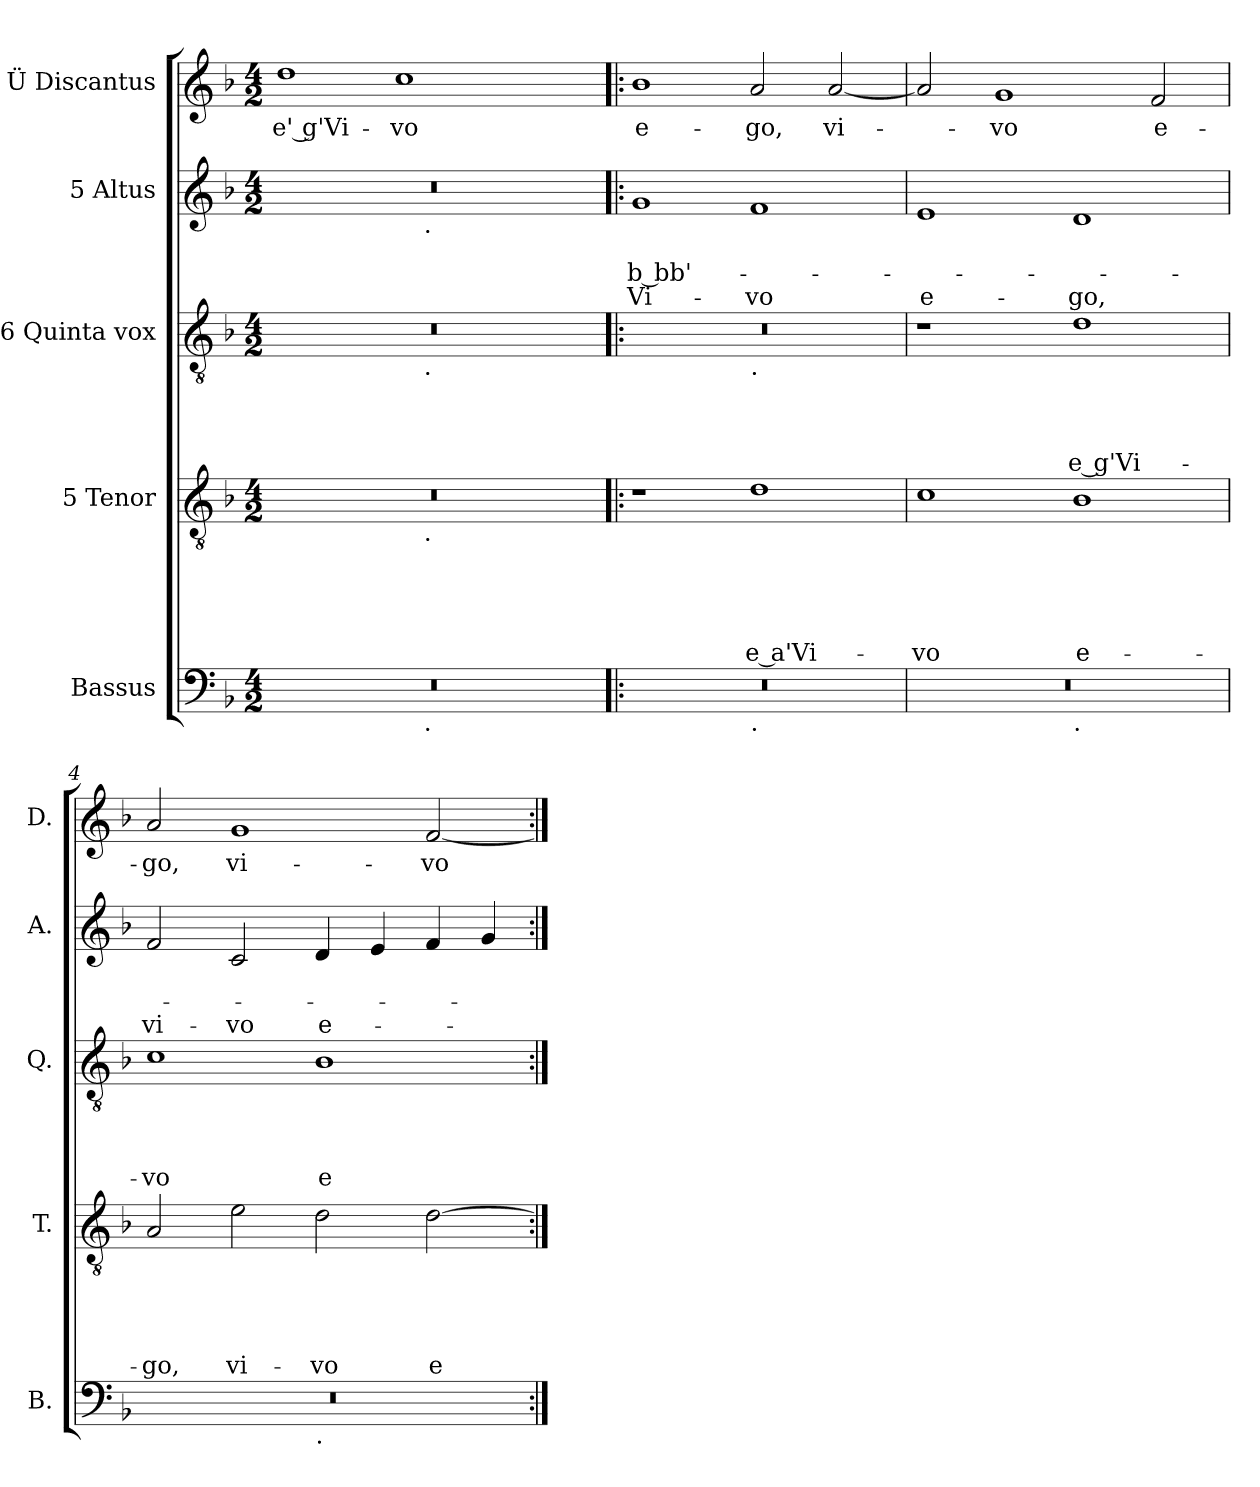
**kern	**kern	**text	**text	**text	**text	**text	**kern	**text	**text	**text	**text	**kern	**text	**text	**text	**kern	**text
*part5	*part4	*part4	*part4	*part4	*part4	*part4	*part3	*part3	*part3	*part3	*part3	*part2	*part2	*part2	*part2	*part1	*part1
*staff5	*staff4	*staff4	*staff4	*staff4	*staff4	*staff4	*staff3	*staff3	*staff3	*staff3	*staff3	*staff2	*staff2	*staff2	*staff2	*staff1	*staff1
*I"Bassus	*I"5 Tenor	*	*	*	*	*	*I"6 Quinta vox	*	*	*	*	*I"5 Altus	*	*	*	*I"Ü Discantus	*
*I'B.	*I'T.	*	*	*	*	*	*I'Q.	*	*	*	*	*I'A.	*	*	*	*I'D.	*
*clefF4	*clefGv2	*	*	*	*	*	*clefGv2	*	*	*	*	*clefG2	*	*	*	*clefG2	*
*k[b-]	*k[b-]	*	*	*	*	*	*k[b-]	*	*	*	*	*k[b-]	*	*	*	*k[b-]	*
*F:	*F:	*	*	*	*	*	*F:	*	*	*	*	*F:	*	*	*	*F:	*
*M4/2	*M4/2	*	*	*	*	*	*M4/2	*	*	*	*	*M4/2	*	*	*	*M4/2	*
=1	=1	=1	=1	=1	=1	=1	=1	=1	=1	=1	=1	=1	=1	=1	=1	=1	=1
!LO:TX:b:t=G d'	!	!	!	!	!	!	!	!	!	!	!	!	!	!	!	!	!
!	!	!	!	!	!	!	!	!	!	!	!	!	!	!	!	!	!LO:LY:b:rj
*^	*^	*	*	*	*	*	*^	*	*	*	*	*^	*	*	*	*	*
0r	1ryy	0r	1ryy	.	.	.	.	.	0r	1ryy	.	.	.	.	0r	1ryy	.	.	.	1dd	e' g'Vi-
!	!	!	!	!	!	!	!	!	!	!	!	!	!	!	!	!	!	!	!	!	!LO:LY:b
.	16.ryy	.	16.ryy	.	.	.	.	.	.	16.ryy	.	.	.	.	.	16.ryy	.	.	.	1cc	-vo
!	!	!	!	!	!	!	!	!	!	!	!	!	!	!	!	!LO:TX:b:t=.	!	!	!	!	!
!	!	!	!	!	!	!	!	!	!	!LO:TX:b:t=.	!	!	!	!	!	!	!	!	!	!	!
!	!	!	!LO:TX:b:t=.	!	!	!	!	!	!	!	!	!	!	!	!	!	!	!	!	!	!
!	!LO:TX:b:t=.	!	!	!	!	!	!	!	!	!	!	!	!	!	!	!	!	!	!	!	!
.	2ryy	.	2ryy	.	.	.	.	.	.	2ryy	.	.	.	.	.	2ryy	.	.	.	.	.
.	4ryy	.	4ryy	.	.	.	.	.	.	4ryy	.	.	.	.	.	4ryy	.	.	.	.	.
.	8ryy	.	8ryy	.	.	.	.	.	.	8ryy	.	.	.	.	.	8ryy	.	.	.	.	.
.	32ryy	.	32ryy	.	.	.	.	.	.	32ryy	.	.	.	.	.	32ryy	.	.	.	.	.
=2!|:	=2!|:	=2!|:	=2!|:	=2!|:	=2!|:	=2!|:	=2!|:	=2!|:	=2!|:	=2!|:	=2!|:	=2!|:	=2!|:	=2!|:	=2!|:	=2!|:	=2!|:	=2!|:	=2!|:	=2!|:	=2!|:
!	!	!	!	!	!	!	!	!	!	!	!	!	!	!	!	!	!	!LO:LY:b:rj	!LO:LY:b:rj	!	!LO:LY:b:rj
*	*	*v	*v	*	*	*	*	*	*	*	*	*	*	*	*v	*v	*	*	*	*	*
0r	1ryy	1r	.	.	.	.	.	0r	1ryy	.	.	.	.	1g	.	b bb'-	Vi-	1b-	e-
!	!	!	!	!	!	!	!	!	!LO:TX:b:t=.	!	!	!	!	!	!	!	!	!	!
!	!LO:TX:b:t=.	!	!	!	!	!	!	!	!	!	!	!	!	!	!	!	!	!	!
!	!	!	!	!	!	!	!LO:LY:b:rj	!	!	!	!	!	!	!	!	!	!LO:LY:b	!	!LO:LY:b
.	1ryy	1d	.	.	.	.	e a'Vi-	.	1ryy	.	.	.	.	1f	.	.	-vo	2a/	-go,
!	!	!	!	!	!	!	!	!	!	!	!	!	!	!	!	!	!	!	!LO:LY:b
.	.	.	.	.	.	.	.	.	.	.	.	.	.	.	.	.	.	[<2a/	vi-
=3	=3	=3	=3	=3	=3	=3	=3	=3	=3	=3	=3	=3	=3	=3	=3	=3	=3	=3	=3
!	!	!	!	!	!	!	!LO:LY:b	!	!	!	!	!	!	!	!	!	!LO:LY:b:rj	!	!
*	*	*	*	*	*	*	*	*v	*v	*	*	*	*	*	*	*	*	*	*
0r	1ryy	1c	.	.	.	.	-vo	1r	.	.	.	.	1e	.	.	e-	2a/]	.
!	!	!	!	!	!	!	!	!	!	!	!	!	!	!	!	!	!	!LO:LY:b
.	.	.	.	.	.	.	.	.	.	.	.	.	.	.	.	.	1g	-vo
!	!LO:TX:b:t=.	!	!	!	!	!	!	!	!	!	!	!	!	!	!	!	!	!
!	!	!	!	!	!	!	!LO:LY:b:rj	!	!	!	!	!LO:LY:b:rj	!	!	!	!LO:LY:b	!	!
.	1ryy	1B-	.	.	.	.	e-	1d	.	.	.	e g'Vi-	1d	.	.	-go,	.	.
!	!	!	!	!	!	!	!	!	!	!	!	!	!	!	!	!	!	!LO:LY:b
.	.	.	.	.	.	.	.	.	.	.	.	.	.	.	.	.	2f/	e-
=4	=4	=4	=4	=4	=4	=4	=4	=4	=4	=4	=4	=4	=4	=4	=4	=4	=4	=4
!	!	!	!	!	!	!	!LO:LY:b	!	!	!	!	!LO:LY:b	!	!	!	!LO:LY:b	!	!LO:LY:b
0r	1ryy	2A/	.	.	.	.	-go,	1c	.	.	.	-vo	2f/	.	.	vi-	2a/	-go,
!	!	!	!	!	!	!	!LO:LY:b	!	!	!	!	!	!	!	!	!LO:LY:b	!	!LO:LY:b
.	.	2e\	.	.	.	.	vi-	.	.	.	.	.	2c/	.	.	-vo	1g	vi-
!	!LO:TX:b:t=.	!	!	!	!	!	!	!	!	!	!	!	!	!	!	!	!	!
!	!	!	!	!	!	!	!LO:LY:b	!	!	!	!	!LO:LY:b:rj	!	!	!	!LO:LY:b	!	!
.	1ryy	2d\	.	.	.	.	-vo	1B-	.	.	.	e-	4d/	.	.	e-	.	.
.	.	.	.	.	.	.	.	.	.	.	.	.	4e/	.	.	.	.	.
!	!	!	!	!	!	!	!LO:LY:b	!	!	!	!	!	!	!	!	!	!	!LO:LY:b
.	.	[<2d\	.	.	.	.	e-	.	.	.	.	.	4f/	.	.	.	[<2f/	-vo
.	.	.	.	.	.	.	.	.	.	.	.	.	4g/	.	.	.	.	.
*v	*v	*	*	*	*	*	*	*	*	*	*	*	*	*	*	*	*	*
=:|!	=:|!	=:|!	=:|!	=:|!	=:|!	=:|!	=:|!	=:|!	=:|!	=:|!	=:|!	=:|!	=:|!	=:|!	=:|!	=:|!	=:|!
*-	*-	*-	*-	*-	*-	*-	*-	*-	*-	*-	*-	*-	*-	*-	*-	*-	*-
